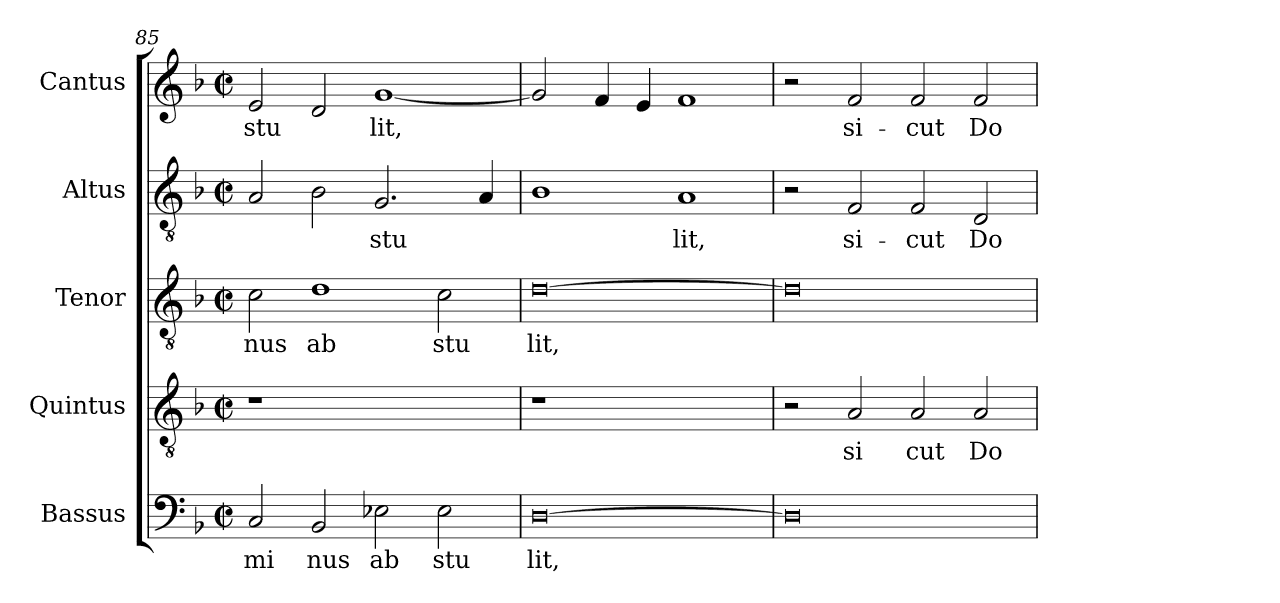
**kern	**text	**kern	**text	**kern	**text	**kern	**text	**kern	**text
*part5	*part5	*part4	*part4	*part3	*part3	*part2	*part2	*part1	*part1
*staff5	*staff5	*staff4	*staff4	*staff3	*staff3	*staff2	*staff2	*staff1	*staff1
*I"Bassus	*	*I"Quintus	*	*I"Tenor	*	*I"Altus	*	*I"Cantus	*
*clefF4	*	*clefGv2	*	*clefGv2	*	*clefGv2	*	*clefG2	*
*k[b-]	*	*k[b-]	*	*k[b-]	*	*k[b-]	*	*k[b-]	*
*F:	*	*F:	*	*F:	*	*F:	*	*F:	*
*M2/2	*	*M2/2	*	*M2/2	*	*M2/2	*	*M2/2	*
*met(c|)	*	*met(c|)	*	*met(c|)	*	*met(c|)	*	*met(c|)	*
=85	=85	=85	=85	=85	=85	=85	=85	=85	=85
!	!LO:LY:b:cj	!	!	!	!LO:LY:b:cj	!	!LO:LY:b:cj	!	!LO:LY:b:cj
2C/	mi	1r	.	2c\	nus	2A/	--	2e/	-stu-
!	!LO:LY:b:cj	!	!	!	!LO:LY:b:cj	!	!LO:LY:b:cj	!	!LO:LY:b:cj
2BB-/	nus	.	.	1d	ab	2B-\	--	2d/	--
!	!LO:LY:b:cj	!	!	!	!	!	!LO:LY:b:cj	!	!LO:LY:b:cj
2E-\	ab	1ryy	.	.	.	2.G/	-stu-	[<1g	-lit,
!	!LO:LY:b:cj	!	!	!	!LO:LY:b:cj	!	!	!	!
2E-\	stu	.	.	2c\	stu	.	.	.	.
!	!	!	!	!	!	!	!LO:LY:b:cj	!	!
.	.	.	.	.	.	4A/	--	.	.
=86	=86	=86	=86	=86	=86	=86	=86	=86	=86
!	!LO:LY:b:cj	!	!	!	!LO:LY:b:cj	!	!LO:LY:b:cj	!	!LO:LY:b:cj
[>0D	lit,	1r	.	[>0d	lit,	1B-	--	2g/]	.
!	!	!	!	!	!	!	!	!	!LO:LY:b:cj
.	.	.	.	.	.	.	.	4f/	.
!	!	!	!	!	!	!	!	!	!LO:LY:b:cj
.	.	.	.	.	.	.	.	4e/	.
!	!	!	!	!	!	!	!LO:LY:b:cj	!	!LO:LY:b:cj
.	.	1ryy	.	.	.	1A	-lit,	1f	.
=87	=87	=87	=87	=87	=87	=87	=87	=87	=87
!	!LO:LY:b:cj	!	!	!	!LO:LY:b:cj	!	!	!	!
0D]	.	2r	.	0d]	.	2r	.	2r	.
!	!	!	!LO:LY:b:cj	!	!	!	!LO:LY:b:cj	!	!LO:LY:b:cj
.	.	2A/	si	.	.	2F/	si-	2f/	si-
!	!	!	!LO:LY:b:cj	!	!	!	!LO:LY:b:cj	!	!LO:LY:b:cj
.	.	2A/	cut	.	.	2F/	-cut	2f/	-cut
!	!	!	!LO:LY:b:cj	!	!	!	!LO:LY:b:cj	!	!LO:LY:b:cj
.	.	2A/	Do	.	.	2D/	Do-	2f/	Do-
=	=	=	=	=	=	=	=	=	=
*-	*-	*-	*-	*-	*-	*-	*-	*-	*-
